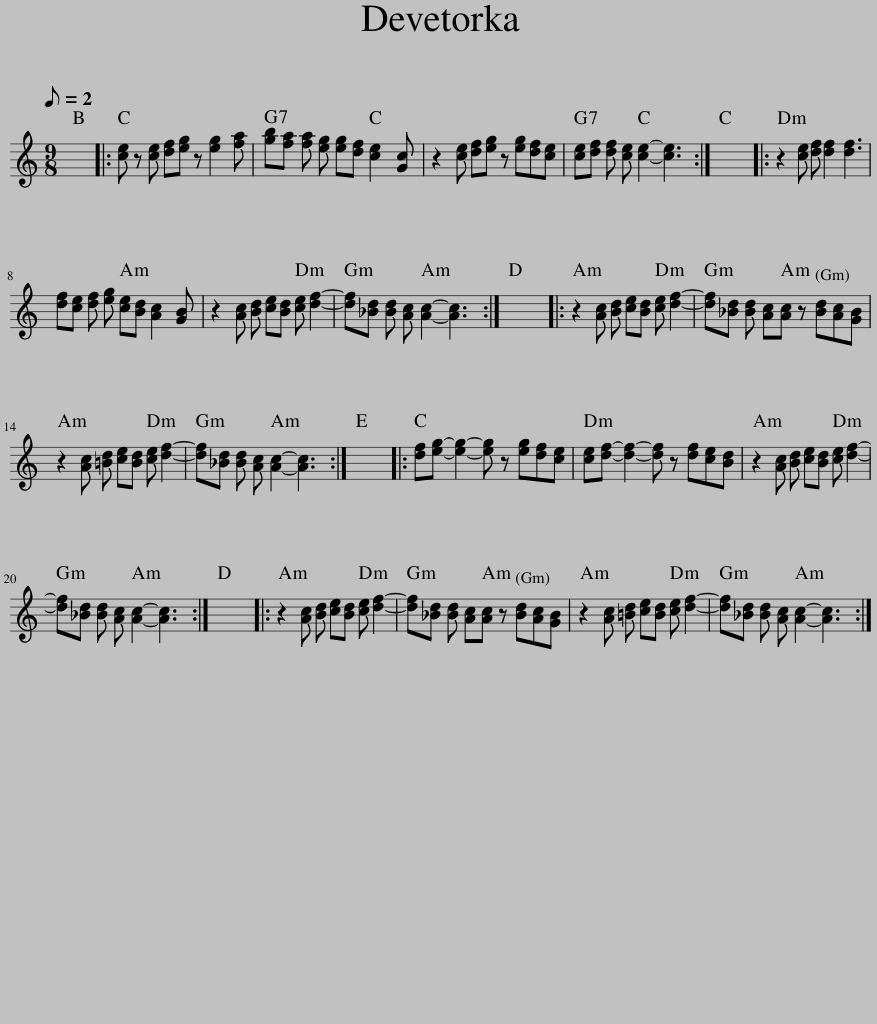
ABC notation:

X:1
L:1/8
Q:1/8=2
M:9/8
I:linebreak $
K:C
V:1 treble
V:1
 x9 |: [ce] z [ce] [df][eg] z [eg]2 [fa] | [gb][fa] [fa] [eg] [eg][df] [ce]2 [Gc] | z2 [ce] [df][eg] z [eg][df][ce] | [ce][df] [df] [ce] [ce]2- [ce]3 :| %5
 x9 |: z2 [ce] [df] [df]2 [df]3 |$ [df][ce] [df] [eg] [ce][Bd] [Ac]2 [GB] | z2 [Ac] [Bd] [ce][Bd] [ce] [df]2- | [df][_Bd] [Bd] [Ac] [Ac]2- [Ac]3 :| %10
 x9 |: z2 [Ac] [Bd] [ce][Bd] [ce] [df]2- | [df][_Bd] [Bd] [Ac][Ac] z [Bd][Ac][GB] |$ z2 [Ac] [=Bd] [ce][Bd] [ce] [df]2- | [df][_Bd] [Bd] [Ac] [Ac]2- [Ac]3 :| %15
 x9 |: [df][eg]- [eg]2- [eg] z [eg][df][ce] | [ce][df]- [df]2- [df] z [df][ce][Bd] | z2 [Ac] [Bd] [ce][Bd] [ce] [df]2- |$ [df][_Bd] [Bd] [Ac] [Ac]2- [Ac]3 :| %20
 x9 |: z2 [Ac] [Bd] [ce][Bd] [ce] [df]2- | [df][_Bd] [Bd] [Ac][Ac] z [Bd][Ac][GB] | z2 [Ac] [=Bd] [ce][Bd] [ce] [df]2- | [df][_Bd] [Bd] [Ac] [Ac]2- [Ac]3 :| %25
